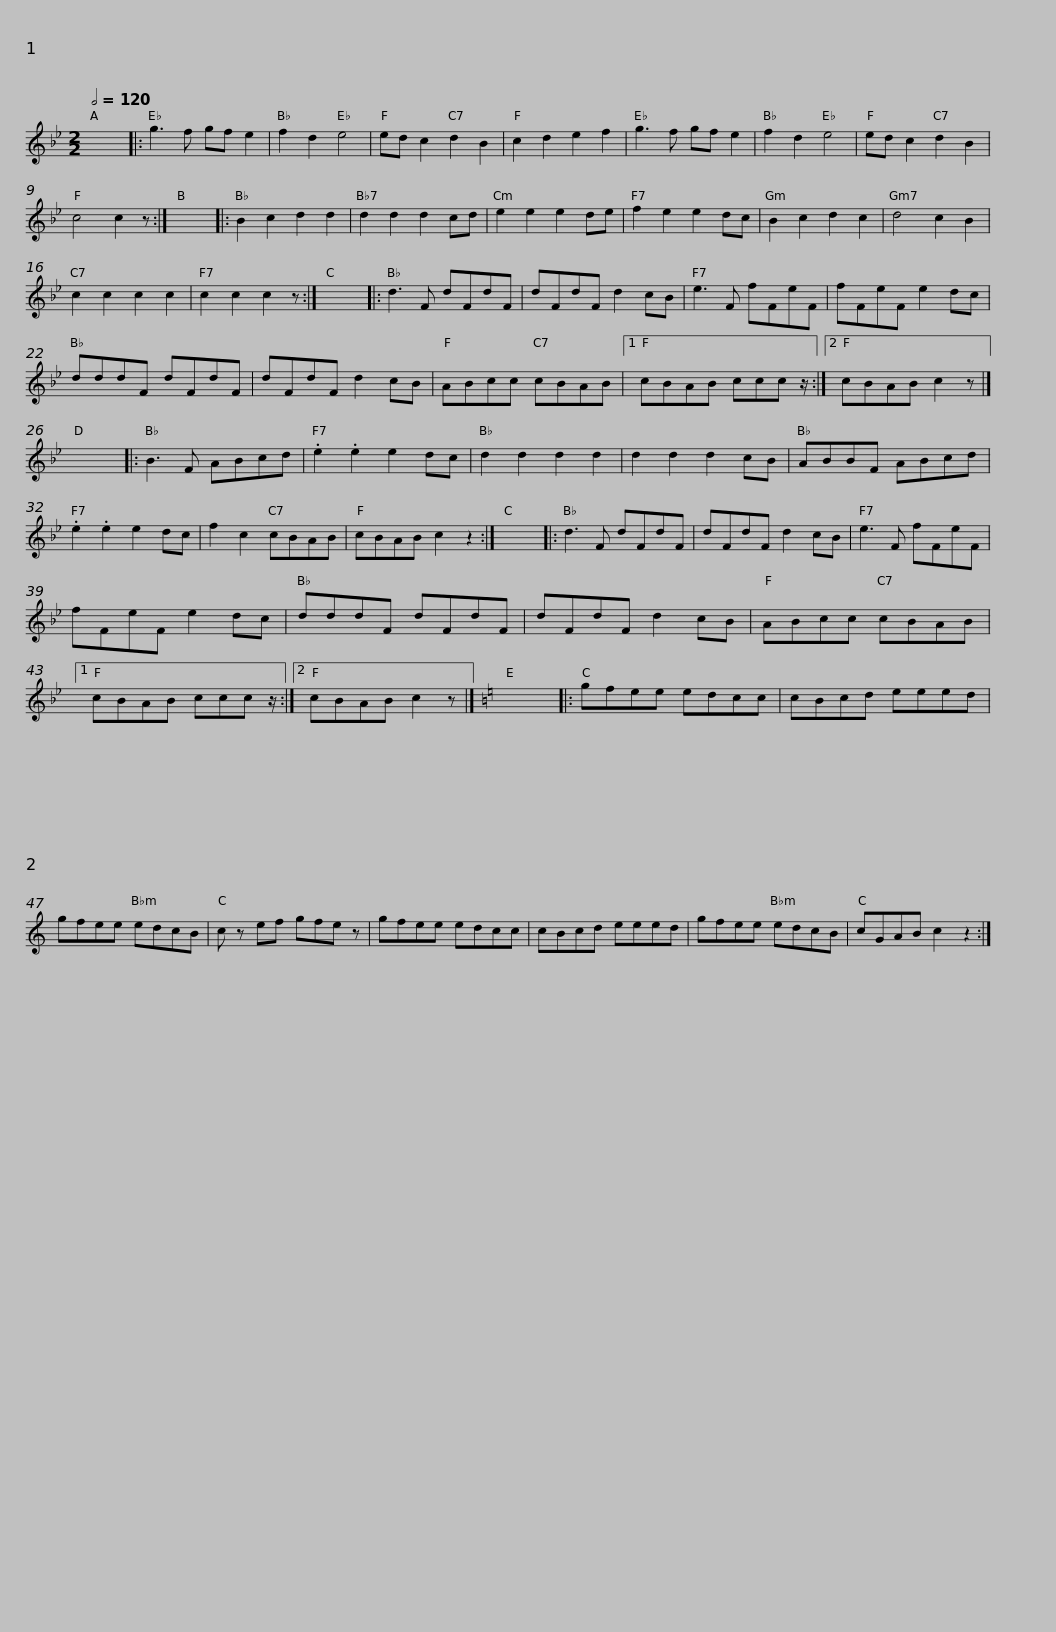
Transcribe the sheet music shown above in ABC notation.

X:1
L:1/8
Q:1/2=120
M:2/2
I:linebreak $
K:Bb
V:1 treble
V:1
 x8 |: g3 f gf e2 | f2 d2 e4 | ed c2 d2 B2 | c2 d2 e2 f2 | %5
 g3 f gf e2 | f2 d2 e4 | ed c2 d2 B2 | c4 c2 z :| x8 |:$ %10
 B2 c2 d2 d2 | d2 d2 d2 cd | e2 e2 e2 de | f2 e2 e2 dc | B2 c2 d2 c2 | %15
 d4 c2 B2 | c2 c2 c2 c2 | c2 c2 c2 z :| x8 |:$ d3 F dFdF | %20
 dFdF d2 cB | e3 F fFeF | fFeF e2 dc | dddF dFdF | dFdF d2 cB |$ %25
 ABcc cBAB |1 cBAB ccc z/ :|2 cBAB c2 z |] x8 |: B3 F ABcd | %30
 .e2 .e2 e2 dc | d2 d2 d2 d2 |$ d2 d2 d2 cB | ABBF ABcd | .e2 .e2 e2 dc | %35
 f2 c2 cBAB | cBAB c2 z2 :| x8 |: d3 F dFdF |$ dFdF d2 cB | %40
 e3 F fFeF | fFeF e2 dc | dddF dFdF | dFdF d2 cB | ABcc cBAB |1$ %45
 cBAB ccc z/ :|2 cBAB c2 z |][K:C] x8 |: gfee edcc | cBcd eeed | %50
 gfee edcB |$ c z ef gfe z | gfee edcc | cBcd eeed | gfee edcB | %55
 cGAB c2 z2 :| %56
